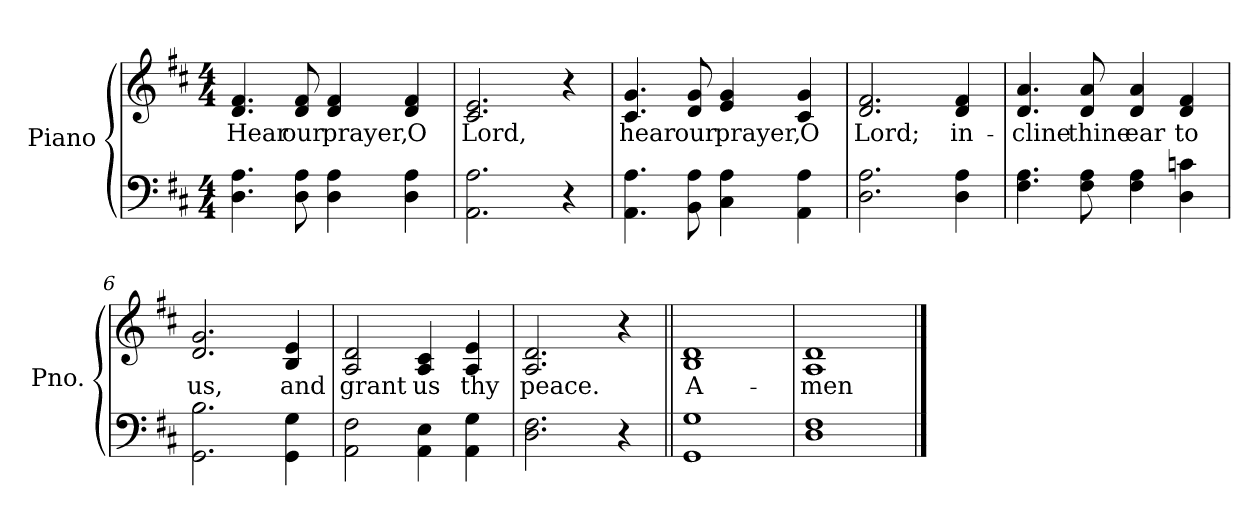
**kern	**kern	**text
*part2	*part1	*part1
*staff2	*staff1	*staff1
*I"Piano	*I"Piano	*
*I'Pno.	*I'Pno.	*
!!LO:PB:g=z
*clefF4	*clefG2	*
*k[f#c#]	*k[f#c#]	*
*D:	*D:	*
*M4/4	*M4/4	*
=1	=1	=1
!	!	!LO:LY:b:color=#000000
4.Di\ 4.Ai	4.di/ 4.f#i	Hear
!	!	!LO:LY:b:color=#000000
8Di\ 8Ai	8di/ 8f#i	our
!	!	!LO:LY:b:color=#000000
4Di\ 4Ai	4di/ 4f#i	prayer,
!	!	!LO:LY:b:color=#000000
4Di\ 4Ai	4di/ 4f#i	O
=2	=2	=2
!	!	!LO:LY:b:color=#000000
2.AAi\ 2.Ai	2.c#i/ 2.ei	Lord,
4r	4r	.
=3	=3	=3
!	!	!LO:LY:b:color=#000000
4.AAi\ 4.Ai	4.c#i/ 4.gi	hear
!	!	!LO:LY:b:color=#000000
8BBi\ 8Ai	8di/ 8gi	our
!	!	!LO:LY:b:color=#000000
4C#i\ 4Ai	4ei/ 4gi	prayer,
!	!	!LO:LY:b:color=#000000
4AAi\ 4Ai	4c#i/ 4gi	O
=4	=4	=4
!	!	!LO:LY:b:color=#000000
2.Di\ 2.Ai	2.di/ 2.f#i	Lord;
!	!	!LO:LY:b:color=#000000
4Di\ 4Ai	4di/ 4f#i	in-
!!LO:LB:g=z
=5	=5	=5
!	!	!LO:LY:b:color=#000000
4.F#i\ 4.Ai	4.di/ 4.ai	-cline
!	!	!LO:LY:b:color=#000000
8F#i\ 8Ai	8di/ 8ai	thine
!	!	!LO:LY:b:color=#000000
4F#i\ 4Ai	4di/ 4ai	ear
!	!	!LO:LY:b:color=#000000
4Di\ 4cni	4di/ 4f#i	to
=6	=6	=6
!	!	!LO:LY:b:color=#000000
2.GGi\ 2.Bi	2.di/ 2.gi	us,
!	!	!LO:LY:b:color=#000000
4GGi\ 4Gi	4Bi/ 4ei	and
!!LO:LB:g=z
=7	=7	=7
!	!	!LO:LY:b:color=#000000
2AAi\ 2F#i	2Ai/ 2di	grant
!	!	!LO:LY:b:color=#000000
4AAi\ 4Ei	4Ai/ 4c#i	us
!	!	!LO:LY:b:color=#000000
4AAi\ 4Gi	4Ai/ 4ei	thy
=8	=8	=8
!	!	!LO:LY:b:color=#000000
2.Di\ 2.F#i	2.Ai/ 2.di	peace.
4r	4r	.
=9||	=9||	=9||
!	!	!LO:LY:b:color=#000000
1GGi 1Gi	1Bi 1di	A-
=10	=10	=10
!	!	!LO:LY:b:color=#000000
1Di 1F#i	1Ai 1di	-men
==	==	==
*-	*-	*-
